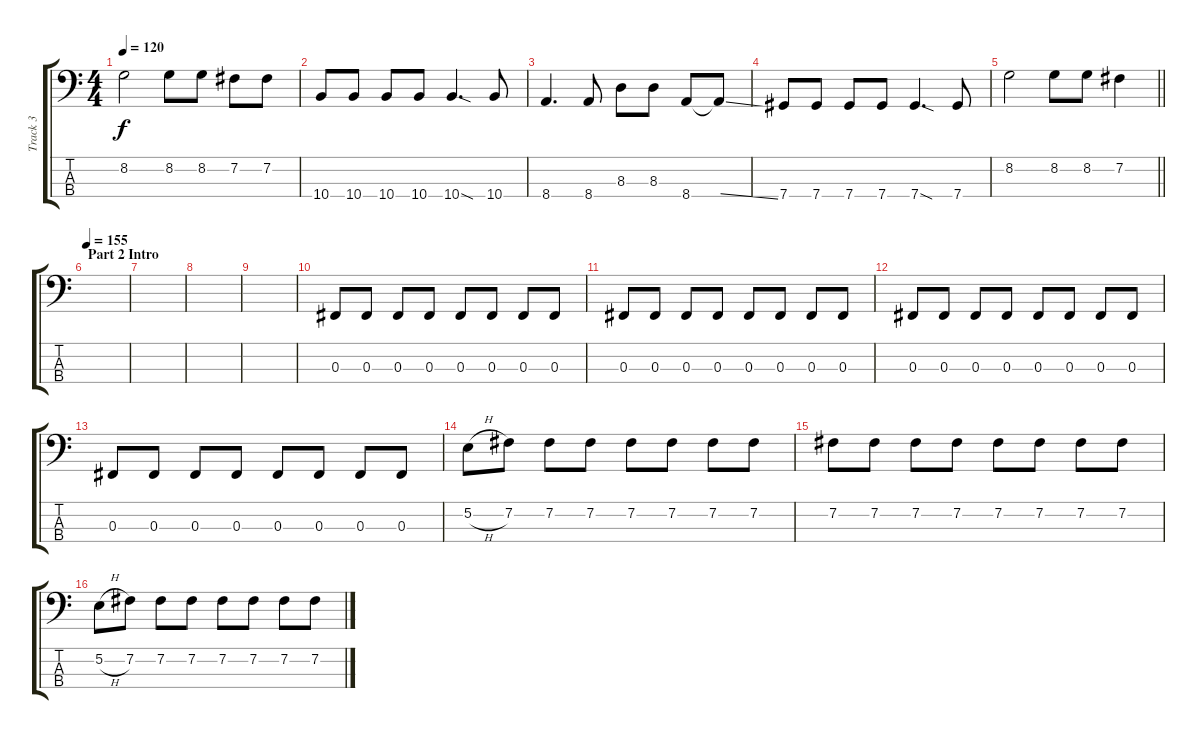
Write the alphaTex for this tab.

\track ("Track 3" "Track 3") {instrument electricbassfinger}
\staff {score tabs}
\tuning (E2 B1 Gb1 Db1) {hide}
\ts (4 4)
\tempo 120
\clef f4
\ks c
8.2.2{dy f} 8.2.8 8.2.8 7.2.8 7.2.8 |
10.4.8 10.4.8 10.4.8 10.4.8 10.4{sod}.4{d} 10.4.8 |
8.4.4{d} 8.4.8 8.3.8 8.3.8 8.4.8 8.4{ss t}.8 |
7.4.8 7.4.8 7.4.8 7.4.8 7.4{sod}.4{d} 7.4.8 |
\barLineRight lightlight
8.2.2 8.2.8 8.2.8 7.2.4 |
\section ("" "Part 2 Intro")
\tempo 155
|
|
|
|
0.3.8 0.3.8 0.3.8 0.3.8 0.3.8 0.3.8 0.3.8 0.3.8 |
0.3.8 0.3.8 0.3.8 0.3.8 0.3.8 0.3.8 0.3.8 0.3.8 |
0.3.8 0.3.8 0.3.8 0.3.8 0.3.8 0.3.8 0.3.8 0.3.8 |
0.3.8 0.3.8 0.3.8 0.3.8 0.3.8 0.3.8 0.3.8 0.3.8 |
5.2{h}.8 7.2.8 7.2.8 7.2.8 7.2.8 7.2.8 7.2.8 7.2.8 |
7.2.8 7.2.8 7.2.8 7.2.8 7.2.8 7.2.8 7.2.8 7.2.8 |
5.2{h}.8 7.2.8 7.2.8 7.2.8 7.2.8 7.2.8 7.2.8 7.2.8
